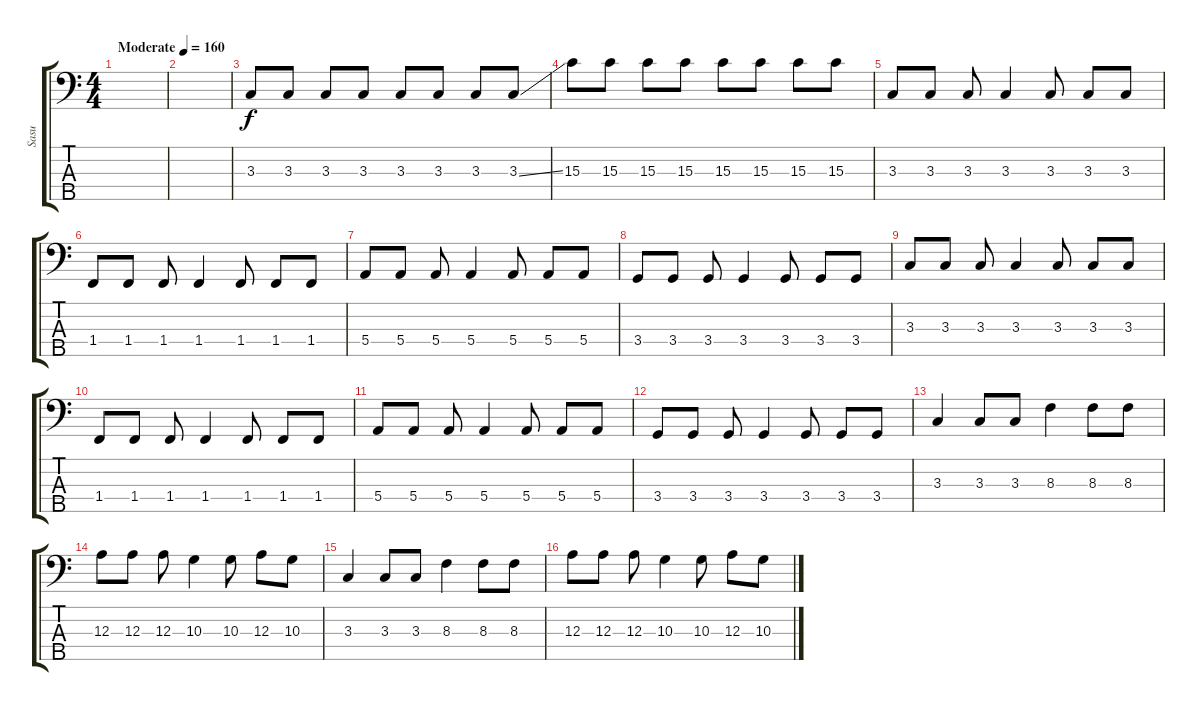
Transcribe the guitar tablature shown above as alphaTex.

\track ("Sasu" "Sasu") {instrument electricbassfinger}
\staff {score tabs}
\tuning (G2 D2 A1 E1 B0) {hide}
\ts (4 4)
\tempo (160 "Moderate")
\clef f4
\ks c
|
|
3.3.8 3.3.8 3.3.8 3.3.8 3.3.8 3.3.8 3.3.8 3.3{ss}.8 |
15.3.8 15.3.8 15.3.8 15.3.8 15.3.8 15.3.8 15.3.8 15.3.8 |
3.3.8 3.3.8 3.3.8 3.3.4 3.3.8 3.3.8 3.3.8 |
1.4.8 1.4.8 1.4.8 1.4.4 1.4.8 1.4.8 1.4.8 |
5.4.8 5.4.8 5.4.8 5.4.4 5.4.8 5.4.8 5.4.8 |
3.4.8 3.4.8 3.4.8 3.4.4 3.4.8 3.4.8 3.4.8 |
3.3.8 3.3.8 3.3.8 3.3.4 3.3.8 3.3.8 3.3.8 |
1.4.8 1.4.8 1.4.8 1.4.4 1.4.8 1.4.8 1.4.8 |
5.4.8 5.4.8 5.4.8 5.4.4 5.4.8 5.4.8 5.4.8 |
3.4.8 3.4.8 3.4.8 3.4.4 3.4.8 3.4.8 3.4.8 |
3.3.4 3.3.8 3.3.8 8.3.4 8.3.8 8.3.8 |
12.3.8 12.3.8 12.3.8 10.3.4 10.3.8 12.3.8 10.3.8 |
3.3.4 3.3.8 3.3.8 8.3.4 8.3.8 8.3.8 |
12.3.8 12.3.8 12.3.8 10.3.4 10.3.8 12.3.8 10.3.8
